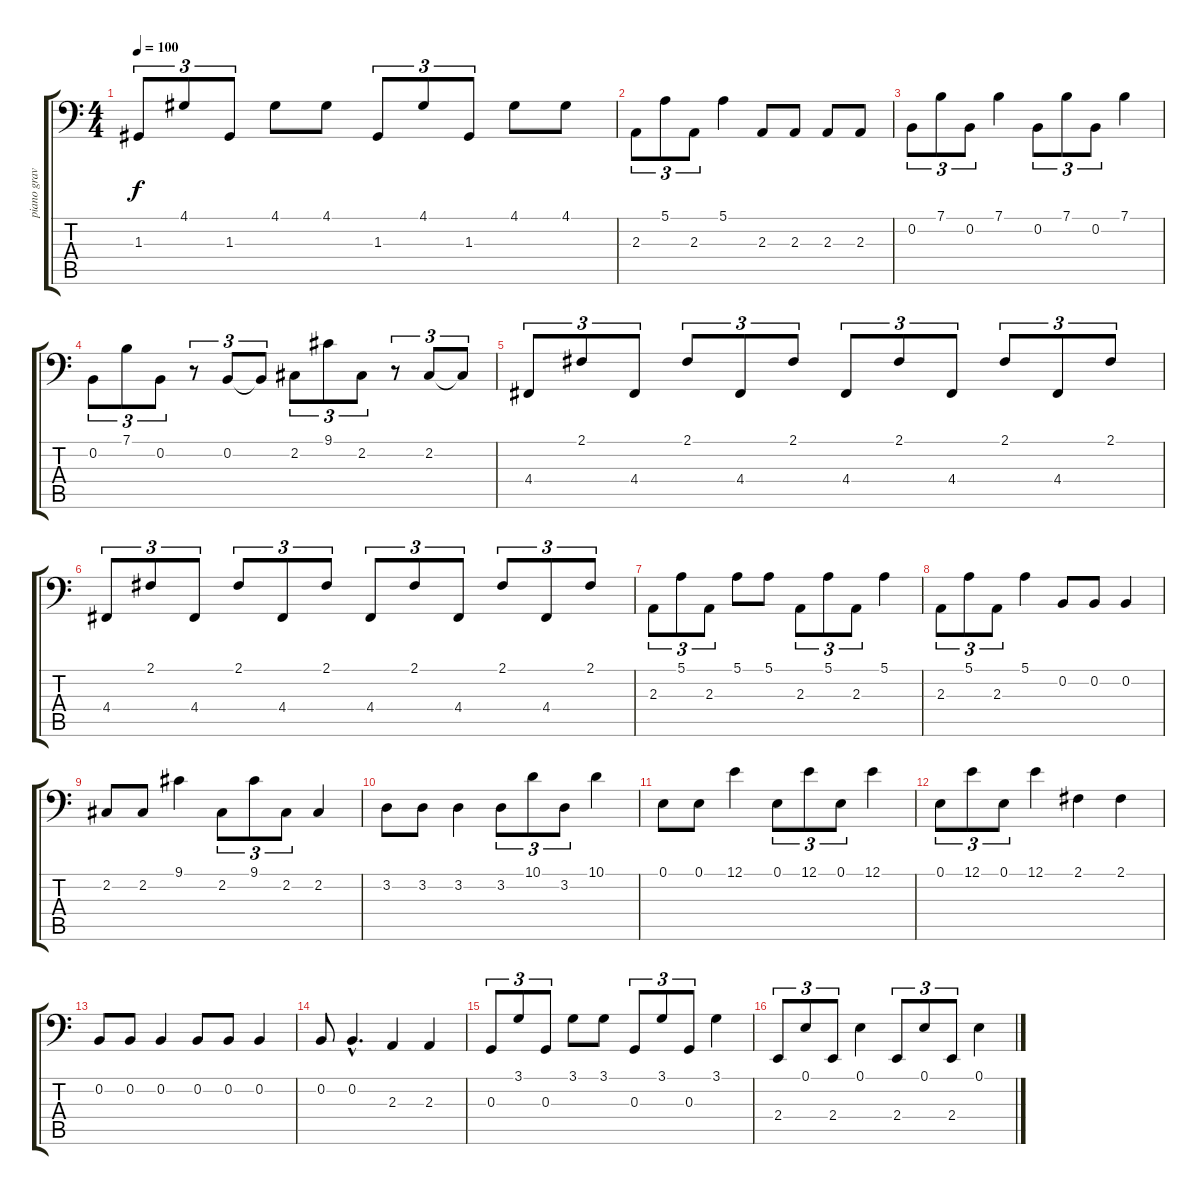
\track ("piano grave" "piano grav") {instrument acousticgrandpiano}
\staff {score tabs}
\tuning (E3 B2 G2 D2 A1 E1) {hide}
\ts (4 4)
\tempo 100
\clef f4
\ks c
1.3.8{tu (3 2) dy f} 4.1.8{tu (3 2)} 1.3.8{tu (3 2)} 4.1.8 4.1.8 1.3.8{tu (3 2)} 4.1.8{tu (3 2)} 1.3.8{tu (3 2)} 4.1.8 4.1.8 |
2.3.8{tu (3 2)} 5.1.8{tu (3 2)} 2.3.8{tu (3 2)} 5.1.4 2.3.8 2.3.8 2.3.8 2.3.8 |
0.2.8{tu (3 2)} 7.1.8{tu (3 2)} 0.2.8{tu (3 2)} 7.1.4 0.2.8{tu (3 2)} 7.1.8{tu (3 2)} 0.2.8{tu (3 2)} 7.1.4 |
0.2.8{tu (3 2)} 7.1.8{tu (3 2)} 0.2.8{tu (3 2)} r.8{tu (3 2)} 0.2.8{tu (3 2)} 0.2{t}.8{tu (3 2)} 2.2.8{tu (3 2)} 9.1.8{tu (3 2)} 2.2.8{tu (3 2)} r.8{tu (3 2)} 2.2.8{tu (3 2)} 2.2{t}.8{tu (3 2)} |
4.4.8{tu (3 2)} 2.1.8{tu (3 2)} 4.4.8{tu (3 2)} 2.1.8{tu (3 2)} 4.4.8{tu (3 2)} 2.1.8{tu (3 2)} 4.4.8{tu (3 2)} 2.1.8{tu (3 2)} 4.4.8{tu (3 2)} 2.1.8{tu (3 2)} 4.4.8{tu (3 2)} 2.1.8{tu (3 2)} |
4.4.8{tu (3 2)} 2.1.8{tu (3 2)} 4.4.8{tu (3 2)} 2.1.8{tu (3 2)} 4.4.8{tu (3 2)} 2.1.8{tu (3 2)} 4.4.8{tu (3 2)} 2.1.8{tu (3 2)} 4.4.8{tu (3 2)} 2.1.8{tu (3 2)} 4.4.8{tu (3 2)} 2.1.8{tu (3 2)} |
2.3.8{tu (3 2)} 5.1.8{tu (3 2)} 2.3.8{tu (3 2)} 5.1.8 5.1.8 2.3.8{tu (3 2)} 5.1.8{tu (3 2)} 2.3.8{tu (3 2)} 5.1.4 |
2.3.8{tu (3 2)} 5.1.8{tu (3 2)} 2.3.8{tu (3 2)} 5.1.4 0.2.8 0.2.8 0.2.4 |
2.2.8 2.2.8 9.1.4 2.2.8{tu (3 2)} 9.1.8{tu (3 2)} 2.2.8{tu (3 2)} 2.2.4 |
3.2.8 3.2.8 3.2.4 3.2.8{tu (3 2)} 10.1.8{tu (3 2)} 3.2.8{tu (3 2)} 10.1.4 |
0.1.8 0.1.8 12.1.4 0.1.8{tu (3 2)} 12.1.8{tu (3 2)} 0.1.8{tu (3 2)} 12.1.4 |
0.1.8{tu (3 2)} 12.1.8{tu (3 2)} 0.1.8{tu (3 2)} 12.1.4 2.1.4 2.1.4 |
0.2.8 0.2.8 0.2.4 0.2.8 0.2.8 0.2.4 |
0.2.8 0.2{hac}.4{d} 2.3.4 2.3.4 |
0.3.8{tu (3 2)} 3.1.8{tu (3 2)} 0.3.8{tu (3 2)} 3.1.8 3.1.8 0.3.8{tu (3 2)} 3.1.8{tu (3 2)} 0.3.8{tu (3 2)} 3.1.4 |
2.4.8{tu (3 2)} 0.1.8{tu (3 2)} 2.4.8{tu (3 2)} 0.1.4 2.4.8{tu (3 2)} 0.1.8{tu (3 2)} 2.4.8{tu (3 2)} 0.1.4
